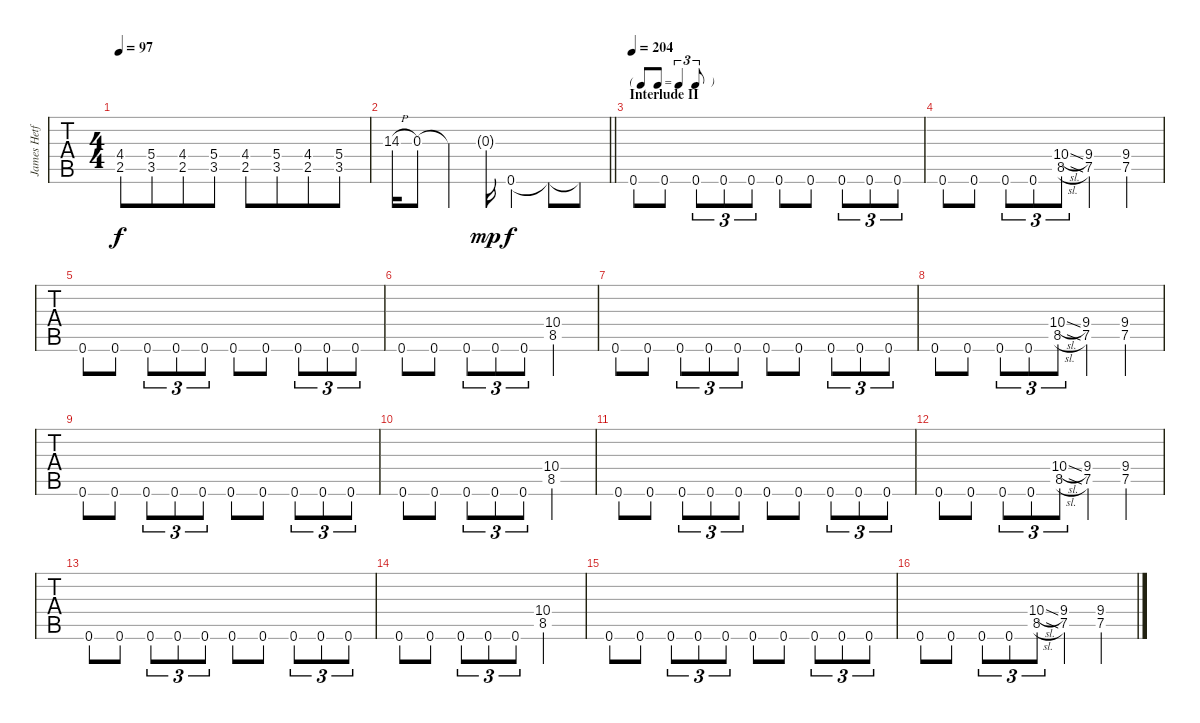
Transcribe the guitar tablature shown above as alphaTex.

\track ("James Hetfield " "James Hetf") {instrument distortionguitar}
\staff {tabs}
\tuning (E4 B3 G3 D3 A2 E2) {hide}
\ts (4 4)
\tempo 97
\clef g2
\ks c
(4.4 2.5).8{dy f} (5.4 3.5).8{beam merge} (4.4 2.5).8 (5.4 3.5).8 (4.4 2.5).8 (5.4 3.5).8{beam merge} (4.4 2.5).8 (5.4 3.5).8 |
\barLineRight lightlight
14.3{h}.16 0.3.8 0.3{t}.4 0.3{g}.16{dy mp} 0.6.4{dy f} 0.6{t}.8 0.6{t}.8 |
\tf triplet8th
\section ("" "Interlude II")
\tempo 204
0.6.8 0.6.8 0.6.8{tu (3 2)} 0.6.8{tu (3 2)} 0.6.8{tu (3 2)} 0.6.8 0.6.8 0.6.8{tu (3 2)} 0.6.8{tu (3 2)} 0.6.8{tu (3 2)} |
0.6.8 0.6.8 0.6.8{tu (3 2)} 0.6.8{tu (3 2)} (10.4{sl} 8.5{sl}).8{tu (3 2)} (9.4 7.5).4 (9.4 7.5).4 |
0.6.8 0.6.8 0.6.8{tu (3 2)} 0.6.8{tu (3 2)} 0.6.8{tu (3 2)} 0.6.8 0.6.8 0.6.8{tu (3 2)} 0.6.8{tu (3 2)} 0.6.8{tu (3 2)} |
0.6.8 0.6.8 0.6.8{tu (3 2)} 0.6.8{tu (3 2)} 0.6.8{tu (3 2)} (10.4 8.5).2 |
0.6.8 0.6.8 0.6.8{tu (3 2)} 0.6.8{tu (3 2)} 0.6.8{tu (3 2)} 0.6.8 0.6.8 0.6.8{tu (3 2)} 0.6.8{tu (3 2)} 0.6.8{tu (3 2)} |
0.6.8 0.6.8 0.6.8{tu (3 2)} 0.6.8{tu (3 2)} (10.4{sl} 8.5{sl}).8{tu (3 2)} (9.4 7.5).4 (9.4 7.5).4 |
0.6.8 0.6.8 0.6.8{tu (3 2)} 0.6.8{tu (3 2)} 0.6.8{tu (3 2)} 0.6.8 0.6.8 0.6.8{tu (3 2)} 0.6.8{tu (3 2)} 0.6.8{tu (3 2)} |
0.6.8 0.6.8 0.6.8{tu (3 2)} 0.6.8{tu (3 2)} 0.6.8{tu (3 2)} (10.4 8.5).2 |
0.6.8 0.6.8 0.6.8{tu (3 2)} 0.6.8{tu (3 2)} 0.6.8{tu (3 2)} 0.6.8 0.6.8 0.6.8{tu (3 2)} 0.6.8{tu (3 2)} 0.6.8{tu (3 2)} |
0.6.8 0.6.8 0.6.8{tu (3 2)} 0.6.8{tu (3 2)} (10.4{sl} 8.5{sl}).8{tu (3 2)} (9.4 7.5).4 (9.4 7.5).4 |
0.6.8 0.6.8 0.6.8{tu (3 2)} 0.6.8{tu (3 2)} 0.6.8{tu (3 2)} 0.6.8 0.6.8 0.6.8{tu (3 2)} 0.6.8{tu (3 2)} 0.6.8{tu (3 2)} |
0.6.8 0.6.8 0.6.8{tu (3 2)} 0.6.8{tu (3 2)} 0.6.8{tu (3 2)} (10.4 8.5).2 |
0.6.8 0.6.8 0.6.8{tu (3 2)} 0.6.8{tu (3 2)} 0.6.8{tu (3 2)} 0.6.8 0.6.8 0.6.8{tu (3 2)} 0.6.8{tu (3 2)} 0.6.8{tu (3 2)} |
0.6.8 0.6.8 0.6.8{tu (3 2)} 0.6.8{tu (3 2)} (10.4{sl} 8.5{sl}).8{tu (3 2)} (9.4 7.5).4 (9.4 7.5).4
